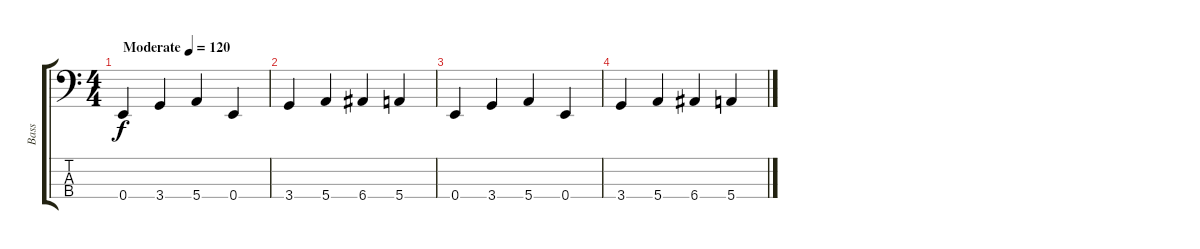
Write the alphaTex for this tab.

\track ("Bass" "Bass") {instrument acousticguitarsteel}
\staff {score tabs}
\tuning (G2 D2 A1 E1) {hide}
\ts (4 4)
\tempo (120 "Moderate")
\clef f4
\ks c
0.4.4{dy f instrument acousticguitarsteel} 3.4.4 5.4.4 0.4.4 |
3.4.4 5.4.4 6.4.4 5.4.4 |
0.4.4 3.4.4 5.4.4 0.4.4 |
3.4.4 5.4.4 6.4.4 5.4.4
